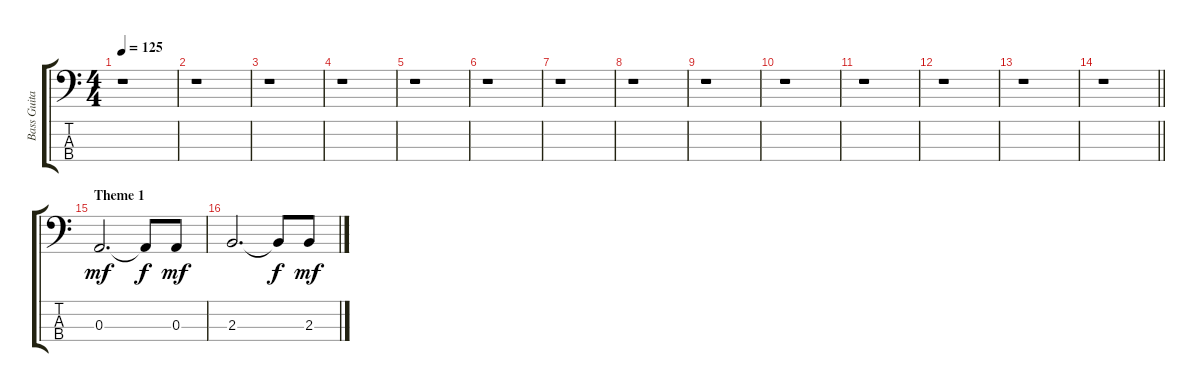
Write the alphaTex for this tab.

\track ("Bass Guitar" "Bass Guita") {instrument electricbassfinger}
\staff {score tabs}
\tuning (G2 D2 A1 E1) {hide}
\ts (4 4)
\tempo 125
\clef f4
\ks c
r.1{dy mp} |
r.1 |
r.1 |
r.1 |
r.1 |
r.1 |
r.1 |
r.1 |
r.1 |
r.1 |
r.1 |
r.1 |
r.1 |
\barLineRight lightlight
r.1 |
\section ("" "Theme 1")
0.3.2{d dy mf} 0.3{t}.8{dy f} 0.3.8{dy mf} |
2.3.2{d} 2.3{t}.8{dy f} 2.3.8{dy mf}
